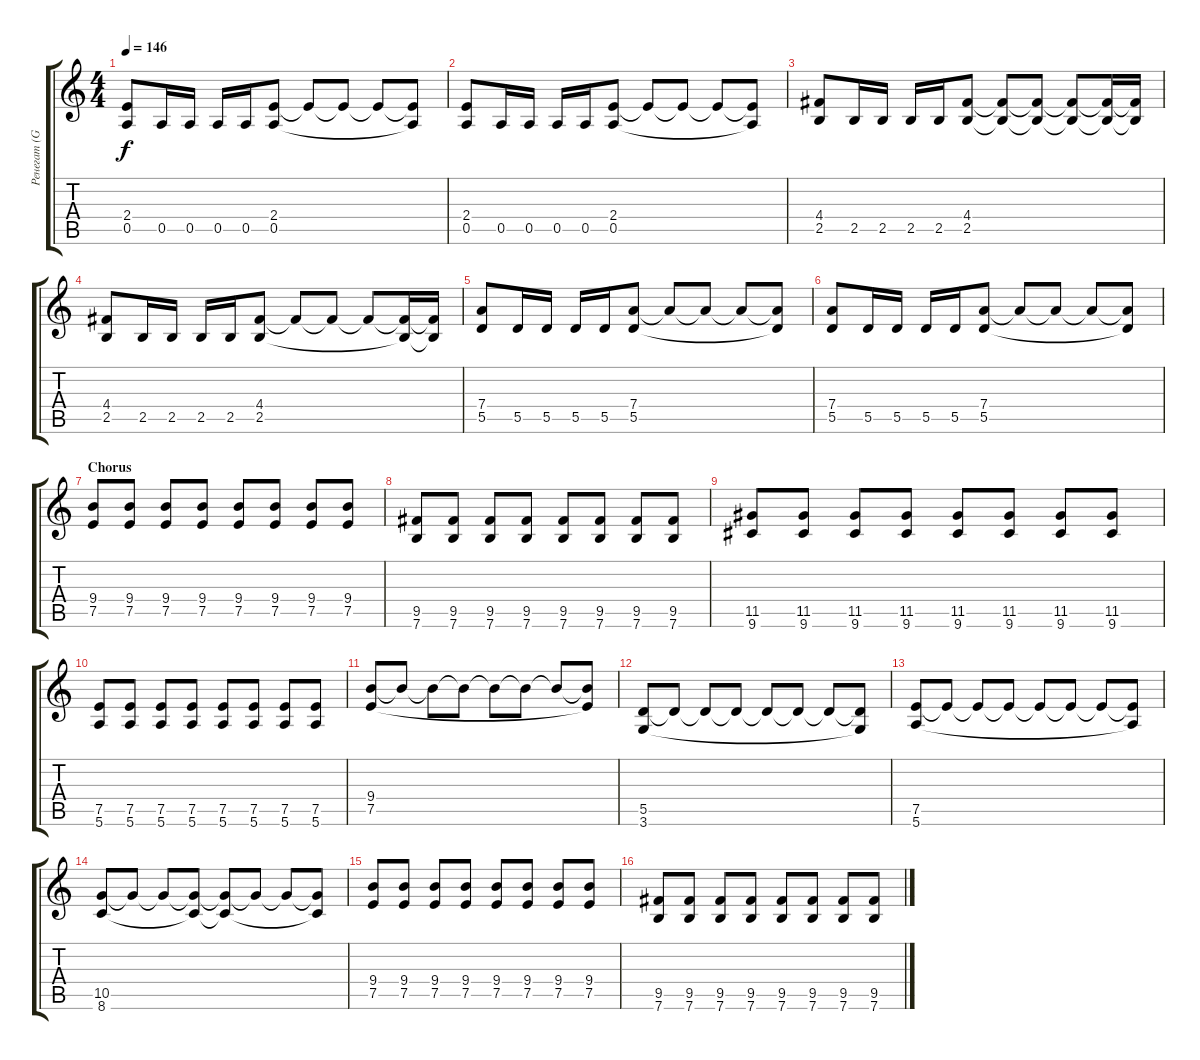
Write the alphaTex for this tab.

\track ("Ренегат (Guitar 1)" "Ренегат (G") {instrument distortionguitar}
\staff {score tabs}
\tuning (E4 B3 G3 D3 A2 E2) {hide}
\ts (4 4)
\tempo 146
\clef g2
\ks c
(2.4 0.5).8{dy f} 0.5.16 0.5.16 0.5.16 0.5.16 (2.4 0.5).8 2.4{t}.8 2.4{t}.8 2.4{t}.8 (2.4{t} 0.5{t}).8 |
(2.4 0.5).8 0.5.16 0.5.16 0.5.16 0.5.16 (2.4 0.5).8 2.4{t}.8 2.4{t}.8 2.4{t}.8 (2.4{t} 0.5{t}).8 |
(4.4 2.5).8 2.5.16 2.5.16 2.5.16 2.5.16 (4.4 2.5).8 (4.4{t} 2.5{t}).8 (4.4{t} 2.5{t}).8 (4.4{t} 2.5{t}).8 (4.4{t} 2.5{t}).16 (4.4{t} 2.5{t}).16 |
(4.4 2.5).8 2.5.16 2.5.16 2.5.16 2.5.16 (4.4 2.5).8 4.4{t}.8 4.4{t}.8 4.4{t}.8 (4.4{t} 2.5{t}).16 (4.4{t} 2.5{t}).16 |
(7.4 5.5).8 5.5.16 5.5.16 5.5.16 5.5.16 (7.4 5.5).8 7.4{t}.8 7.4{t}.8 7.4{t}.8 (7.4{t} 5.5{t}).8 |
(7.4 5.5).8 5.5.16 5.5.16 5.5.16 5.5.16 (7.4 5.5).8 7.4{t}.8 7.4{t}.8 7.4{t}.8 (7.4{t} 5.5{t}).8 |
\section ("" "Chorus")
(9.4 7.5).8 (9.4 7.5).8 (9.4 7.5).8 (9.4 7.5).8 (9.4 7.5).8 (9.4 7.5).8 (9.4 7.5).8 (9.4 7.5).8 |
(9.5 7.6).8 (9.5 7.6).8 (9.5 7.6).8 (9.5 7.6).8 (9.5 7.6).8 (9.5 7.6).8 (9.5 7.6).8 (9.5 7.6).8 |
(11.5 9.6).8 (11.5 9.6).8 (11.5 9.6).8 (11.5 9.6).8 (11.5 9.6).8 (11.5 9.6).8 (11.5 9.6).8 (11.5 9.6).8 |
(7.5 5.6).8 (7.5 5.6).8 (7.5 5.6).8 (7.5 5.6).8 (7.5 5.6).8 (7.5 5.6).8 (7.5 5.6).8 (7.5 5.6).8 |
(9.4 7.5).8 9.4{t}.8 9.4{t}.8 9.4{t}.8 9.4{t}.8 9.4{t}.8 9.4{t}.8 (9.4{t} 7.5{t}).8 |
(5.5 3.6).8 5.5{t}.8 5.5{t}.8 5.5{t}.8 5.5{t}.8 5.5{t}.8 5.5{t}.8 (5.5{t} 3.6{t}).8 |
(7.5 5.6).8 7.5{t}.8 7.5{t}.8 7.5{t}.8 7.5{t}.8 7.5{t}.8 7.5{t}.8 (7.5{t} 5.6{t}).8 |
(10.5 8.6).8 10.5{t}.8 10.5{t}.8 (10.5{t} 8.6{t}).8 (10.5{t} 8.6{t}).8 10.5{t}.8 10.5{t}.8 (10.5{t} 8.6{t}).8 |
(9.4 7.5).8 (9.4 7.5).8 (9.4 7.5).8 (9.4 7.5).8 (9.4 7.5).8 (9.4 7.5).8 (9.4 7.5).8 (9.4 7.5).8 |
(9.5 7.6).8 (9.5 7.6).8 (9.5 7.6).8 (9.5 7.6).8 (9.5 7.6).8 (9.5 7.6).8 (9.5 7.6).8 (9.5 7.6).8
